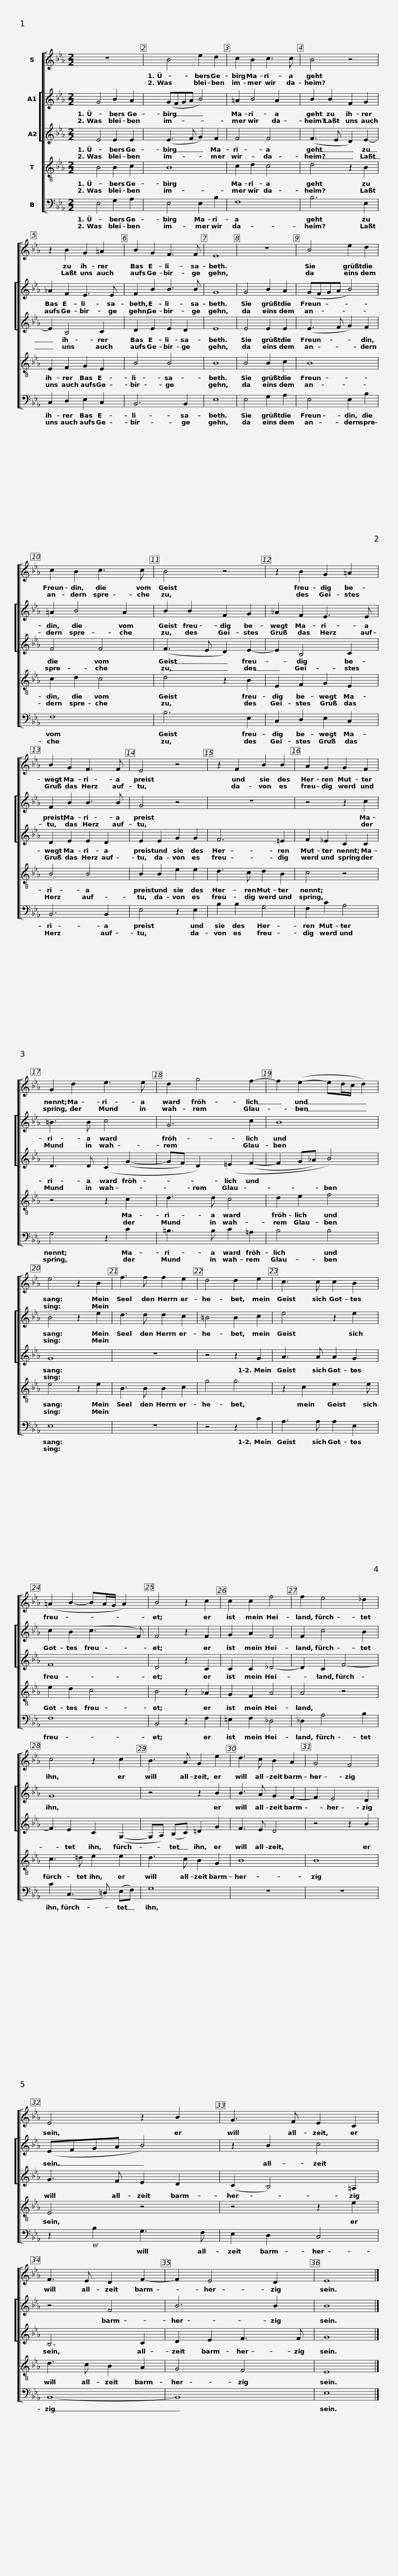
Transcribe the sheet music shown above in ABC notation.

X:1
%%score [ 1 [ 2 3 ] 4 5 ]
L:1/8
M:2/2
I:linebreak $
K:Eb
V:1 treble
V:2 treble
V:3 treble
V:4 treble-8
V:5 bass
V:1
 z8 | B4 e2 d2 | c2 B2 c3 c | B4 z4 | z2 B2 G2 =A2 |$ %5
 B2 G2 F3 F | E8 | z8 | B4 e2 d2 | c2 B2 c3 c | %10
 B4 z4 |$ z2 B2 G2 =A2 | B2 G2 F3 F | E4 z4 | z2 F2 B2 B2 |$ %15
 A2 G2 G2 F2 | G2 d2 e3 e | d2 g4 f2- | f2 (e2- ed/c/ d2) | e4 z2 B2 |$ %20
 f3 f f2 e2 | d4 d2 e2 | c3 c c2 B2 | (=A2 B2- BA/G/ A2) | B4 z2 c2 | %25
 c2 c2 f4 |$ f2 e4 _d2 | c4 z2 c2 | B3 A G2 e2 | d3 c B2 A2 | %30
 G4 F4 |$ E4 z2 B2 | G3 F E2 C2 | F3 E D2 F2- | F2 E4 D2 | %35
 E8 |] %36
V:2
 G4 B2 A2 | (GFGA B4) | =A2 B4 A2 | B2 B2 F2 G2 | !courtesy!_A2 F2 E3 E |$ %5
 F2 B2 B3 B | G8 | G4 B2 A2 | (GFGA B4) | =A2 B4 A2 | %10
 B2 B2 F2 G2 |$ !courtesy!_A2 F2 E3 E | F2 B2 B3 B | G4 z4 | z8 |$ %15
 z4 z2 c2 | =B3 B c4 | G6 c2 | B8 | B4 z2 e2 |$ %20
 d3 d d2 c2 | =B4 B2 c2 | e4 z2 e2 | c2 B2 (c3 F) | F4 z2 F2 | %25
 G2 A2 F4 |$ F2 c4 B2 | G8 | z4 z2 B2 | B3 A G2 F2- | %30
 F2 E4 D2 |$ (EFGA B4) | z2 B2 c4 | z4 F4 | B6 B2 | %35
 B8 |] %36
V:3
 E4 E2 E2 | (E3 F G2) F2 | F4 F4 | (F3 E D2) E2- | E2 B,4 C2 |$ %5
 D2 E2 E2 D2 | E8 | E4 E2 E2 | (E3 F G2) F2 | F4 F4 | %10
 (F3 E D2) E2- |$ E2 B,4 C2 | D2 E2 E2 D2 | E2 E2 G2 G2 | F6 =E2 |$ %15
 F2 !courtesy!_E2 C2 C2 | D3 D (C2 (G2- | GF) D2) (=E2 (F2- | F2 G!courtesy!_A) B4) | G8 |$ %20
 z8 | z4 z2 G2 | A3 A A2 G2 | F8 | D4 z2 C2 | %25
 C2 C2 _D4- |$ D2 C2 F4- | F2 E2 C2 (G,2- | G,A,) (B,C) !courtesy!=D2 G2 | F3 E D4 | %30
 z4 z2 B2 |$ G3 F E2 D2 | (C2 B,4) =A,2 | B,6 C2 | D2 E2 F3 F | %35
 G8 |] %36
V:4
 B4 B2 c2 | B8 | c2 d2 c4 | d4 z2 B2 | E2 F2 G2 E2 |$ %5
 B4 B4 | B8 | B4 B2 c2 | B8 | c2 d2 c4 | %10
 d4 z2 B2 |$ E2 F2 G2 E2 | B4 B4 | B2 B2 e2 e2 | d3 c d2 B2 |$ %15
 c4 z4 | z4 z2 c2 | d3 d c4 | d2 e2 f4 | e4 z2 e2 |$ %20
 B3 B B2 c2 | g4 g4 | z2 c2 e3 e | e2 d2 c4 | B4 z2 !courtesy!_A2 | %25
 G2 F2 A4 |$ A4 z4 | c3 !courtesy!=d e2 e2 | d3 c B2 G2 | B8 | %30
 B8 |$ E4 z4 | z4 z2 e2 | d3 c B2 A2 | G4 F4 | %35
 E8 |] %36
V:5
 E,4 G,2 A,2 | E,4 E,2 B,2 | F,8 | B,6 E,2 | C,2 D,2 E,2 C,2 |$ %5
 B,,6 B,,2 | E,8 | E,4 G,2 A,2 | E,4 E,2 B,2 | F,8 | %10
 B,6 E,2 |$ C,2 D,2 E,2 C,2 | B,,6 B,,2 | E,4 z2 E,2 | B,2 B,2 G,4 |$ %15
 F,2 C2 A,4 | G,4 z2 C2 | =B,3 B, C2 =A,2 | B,4 B,4 | E,8 |$ %20
 z8 | z4 z2 C2 | A,3 A, A,2 E,2 | F,8 | B,,4 z2 F,2 | %25
 =E,2 F,2 _D,4 |$ _D,2 A,4 B,2 | C2 (C,3 !courtesy!=D,) (E,F,) | G,8 | z8 | %30
 z8 |$ z2 B,2 G,3 F, | E,2 D,2 C,4 | B,,8- | B,,8 | %35
 E,8 |] %36
